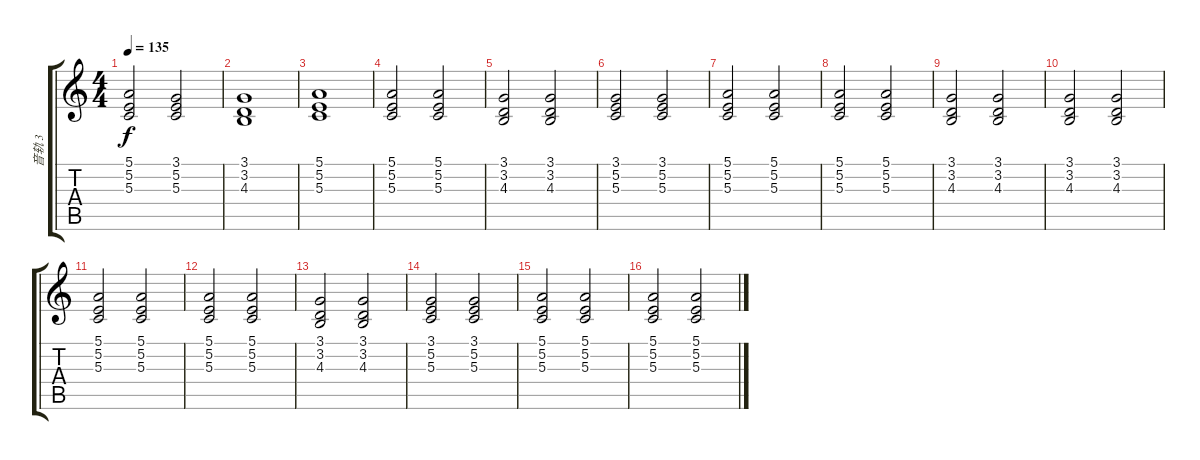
\track ("音轨 3" "音轨 3") {instrument pad7halo}
\staff {score tabs}
\tuning (E4 B3 G3 D3 A2 E2) {hide}
\ts (4 4)
\tempo 135
\clef g2
\ks c
(5.1 5.2 5.3).2{dy f} (3.1 5.2 5.3).2 |
(3.1 3.2 4.3).1 |
(5.1 5.2 5.3).1 |
(5.1 5.2 5.3).2 (5.1 5.2 5.3).2 |
(3.1 3.2 4.3).2 (3.1 3.2 4.3).2 |
(3.1 5.2 5.3).2 (3.1 5.2 5.3).2 |
(5.1 5.2 5.3).2 (5.1 5.2 5.3).2 |
(5.1 5.2 5.3).2 (5.1 5.2 5.3).2 |
(3.1 3.2 4.3).2 (3.1 3.2 4.3).2 |
(3.1 3.2 4.3).2 (3.1 3.2 4.3).2 |
(5.1 5.2 5.3).2 (5.1 5.2 5.3).2 |
(5.1 5.2 5.3).2 (5.1 5.2 5.3).2 |
(3.1 3.2 4.3).2 (3.1 3.2 4.3).2 |
(3.1 5.2 5.3).2 (3.1 5.2 5.3).2 |
(5.1 5.2 5.3).2 (5.1 5.2 5.3).2 |
(5.1 5.2 5.3).2 (5.1 5.2 5.3).2
